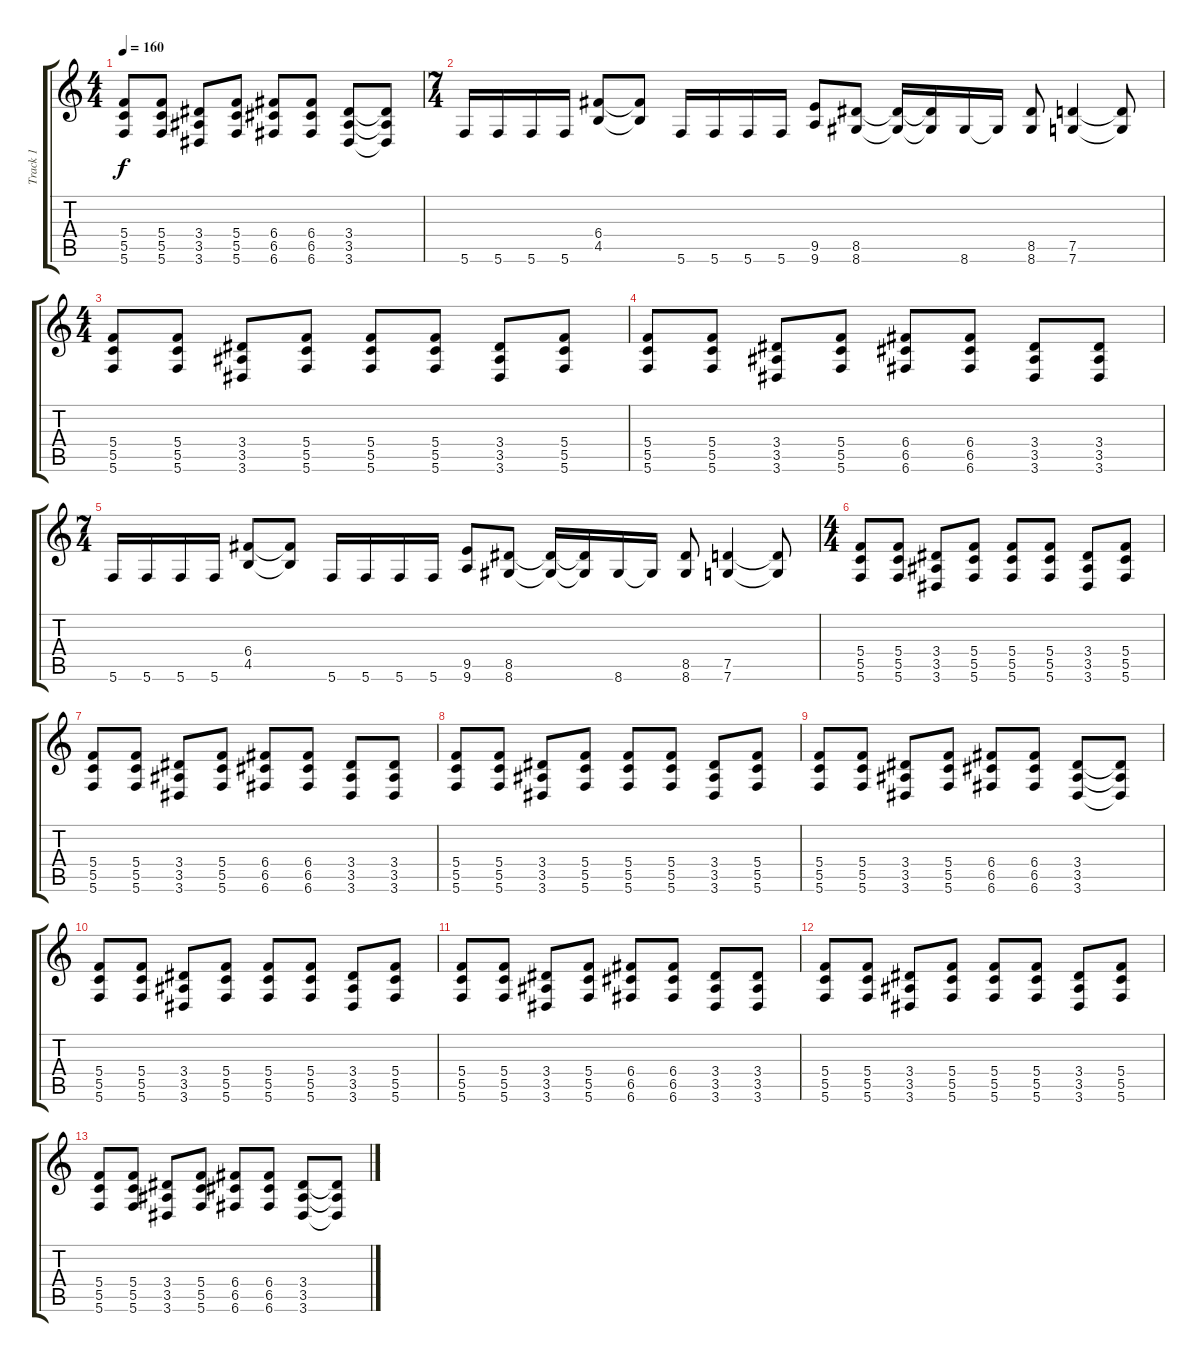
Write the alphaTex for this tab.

\track ("Track 1" "Track 1") {instrument distortionguitar}
\staff {score tabs}
\tuning (D4 A3 F3 C3 G2 C2) {hide}
\ts (4 4)
\tempo 160
\clef g2
\ks c
(5.4 5.5 5.6).8{dy f} (5.4 5.5 5.6).8 (3.4 3.5 3.6).8 (5.4 5.5 5.6).8 (6.4 6.5 6.6).8 (6.4 6.5 6.6).8 (3.4 3.5 3.6).8 (3.4{t} 3.5{t} 3.6{t}).8 |
\ts (7 4)
5.6.16 5.6.16 5.6.16 5.6.16 (6.4 4.5).8 (6.4{t} 4.5{t}).8 5.6.16 5.6.16 5.6.16 5.6.16 (9.5 9.6).8 (8.5 8.6).8 (8.5{t} 8.6{t}).16 (8.5{t} 8.6{t}).16 8.6.16 8.6{t}.16 (8.5 8.6).8 (7.5 7.6).4 (7.5{t} 7.6{t}).8 |
\ts (4 4)
(5.4 5.5 5.6).8 (5.4 5.5 5.6).8 (3.4 3.5 3.6).8 (5.4 5.5 5.6).8 (5.4 5.5 5.6).8 (5.4 5.5 5.6).8 (3.4 3.5 3.6).8 (5.4 5.5 5.6).8 |
(5.4 5.5 5.6).8 (5.4 5.5 5.6).8 (3.4 3.5 3.6).8 (5.4 5.5 5.6).8 (6.4 6.5 6.6).8 (6.4 6.5 6.6).8 (3.4 3.5 3.6).8 (3.4 3.5 3.6).8 |
\ts (7 4)
5.6.16 5.6.16 5.6.16 5.6.16 (6.4 4.5).8 (6.4{t} 4.5{t}).8 5.6.16 5.6.16 5.6.16 5.6.16 (9.5 9.6).8 (8.5 8.6).8 (8.5{t} 8.6{t}).16 (8.5{t} 8.6{t}).16 8.6.16 8.6{t}.16 (8.5 8.6).8 (7.5 7.6).4 (7.5{t} 7.6{t}).8 |
\ts (4 4)
(5.4 5.5 5.6).8 (5.4 5.5 5.6).8 (3.4 3.5 3.6).8 (5.4 5.5 5.6).8 (5.4 5.5 5.6).8 (5.4 5.5 5.6).8 (3.4 3.5 3.6).8 (5.4 5.5 5.6).8 |
(5.4 5.5 5.6).8 (5.4 5.5 5.6).8 (3.4 3.5 3.6).8 (5.4 5.5 5.6).8 (6.4 6.5 6.6).8 (6.4 6.5 6.6).8 (3.4 3.5 3.6).8 (3.4 3.5 3.6).8 |
(5.4 5.5 5.6).8 (5.4 5.5 5.6).8 (3.4 3.5 3.6).8 (5.4 5.5 5.6).8 (5.4 5.5 5.6).8 (5.4 5.5 5.6).8 (3.4 3.5 3.6).8 (5.4 5.5 5.6).8 |
(5.4 5.5 5.6).8 (5.4 5.5 5.6).8 (3.4 3.5 3.6).8 (5.4 5.5 5.6).8 (6.4 6.5 6.6).8 (6.4 6.5 6.6).8 (3.4 3.5 3.6).8 (3.4{t} 3.5{t} 3.6{t}).8 |
(5.4 5.5 5.6).8 (5.4 5.5 5.6).8 (3.4 3.5 3.6).8 (5.4 5.5 5.6).8 (5.4 5.5 5.6).8 (5.4 5.5 5.6).8 (3.4 3.5 3.6).8 (5.4 5.5 5.6).8 |
(5.4 5.5 5.6).8 (5.4 5.5 5.6).8 (3.4 3.5 3.6).8 (5.4 5.5 5.6).8 (6.4 6.5 6.6).8 (6.4 6.5 6.6).8 (3.4 3.5 3.6).8 (3.4 3.5 3.6).8 |
(5.4 5.5 5.6).8 (5.4 5.5 5.6).8 (3.4 3.5 3.6).8 (5.4 5.5 5.6).8 (5.4 5.5 5.6).8 (5.4 5.5 5.6).8 (3.4 3.5 3.6).8 (5.4 5.5 5.6).8 |
(5.4 5.5 5.6).8 (5.4 5.5 5.6).8 (3.4 3.5 3.6).8 (5.4 5.5 5.6).8 (6.4 6.5 6.6).8 (6.4 6.5 6.6).8 (3.4 3.5 3.6).8 (3.4{t} 3.5{t} 3.6{t}).8
